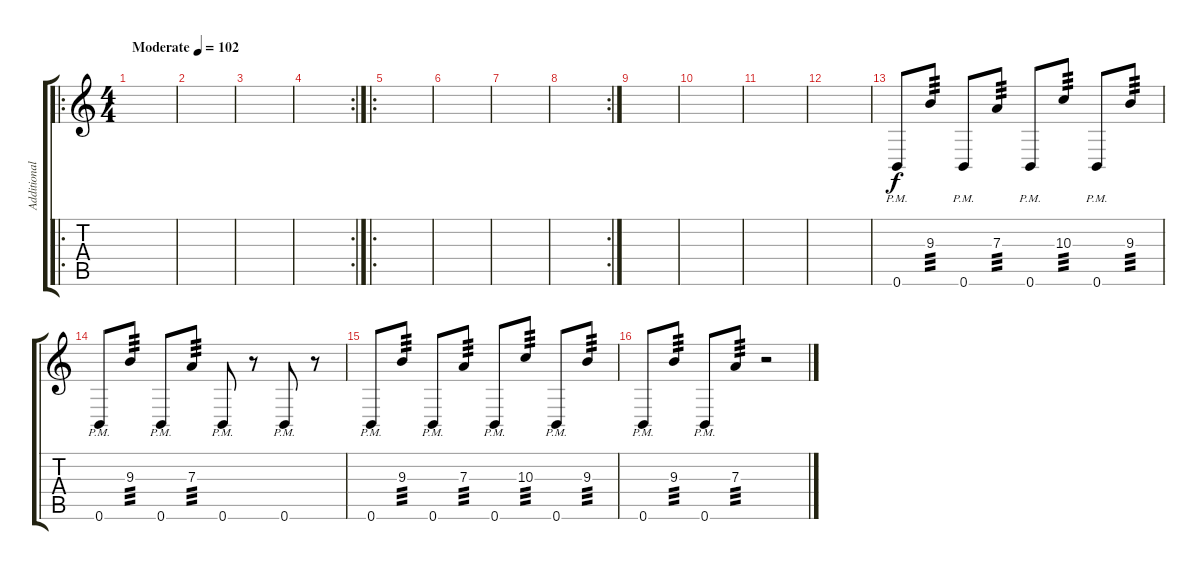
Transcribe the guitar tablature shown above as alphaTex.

\track ("Additional Guitar" "Additional") {instrument distortionguitar}
\staff {score tabs}
\tuning (B3 Gb3 D3 A2 E2 B1) {hide}
\ro
\ts (4 4)
\tempo (102 "Moderate")
\clef g2
\ks c
|
|
|
\rc 2
|
\ro
|
|
|
\rc 2
|
|
|
|
|
0.6{pm}.8 9.3.8{tp 3} 0.6{pm}.8 7.3.8{tp 3} 0.6{pm}.8 10.3.8{tp 3} 0.6{pm}.8 9.3.8{tp 3} |
0.6{pm}.8 9.3.8{tp 3} 0.6{pm}.8 7.3.8{tp 3} 0.6{pm}.8 r.8 0.6{pm}.8 r.8 |
0.6{pm}.8 9.3.8{tp 3} 0.6{pm}.8 7.3.8{tp 3} 0.6{pm}.8 10.3.8{tp 3} 0.6{pm}.8 9.3.8{tp 3} |
0.6{pm}.8 9.3.8{tp 3} 0.6{pm}.8 7.3.8{tp 3} r.2
